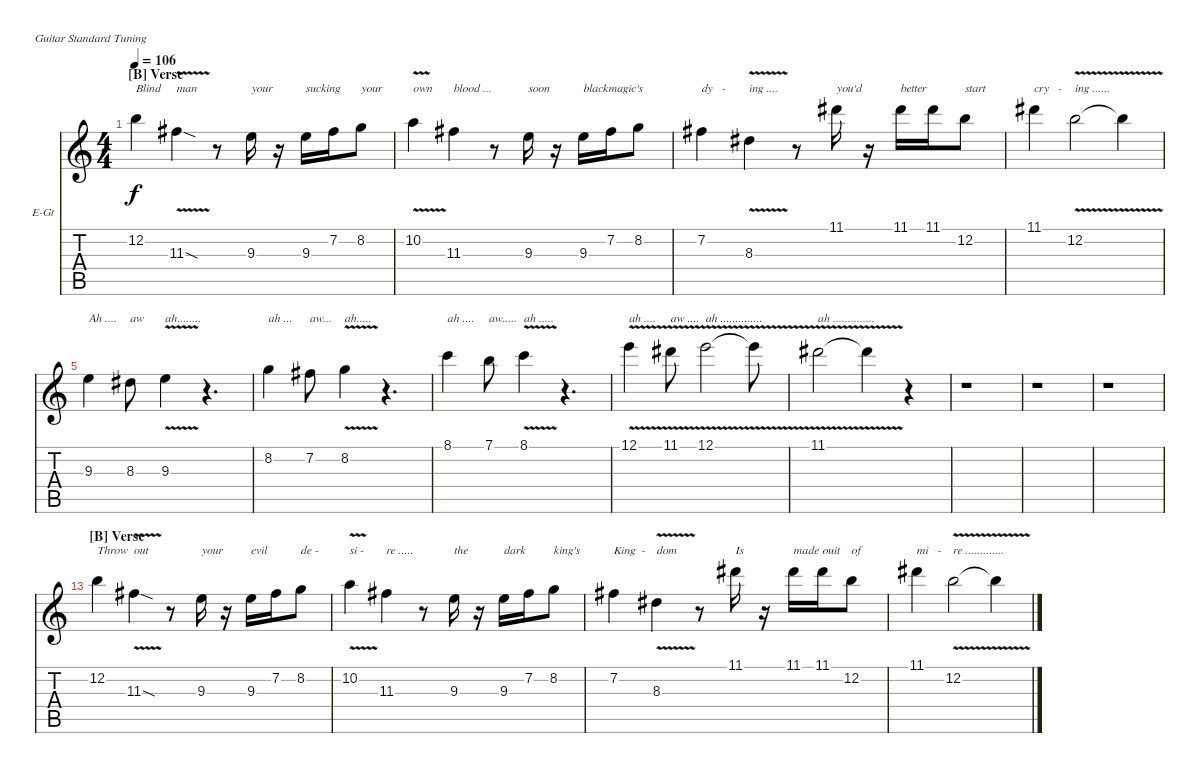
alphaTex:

\bracketExtendMode nobrackets
\firstSystemTrackNameOrientation horizontal
\otherSystemsTrackNameOrientation horizontal
\defaultBarNumberDisplay FirstOfSystem
\track ("Claus Meine" "E-Gt") {instrument distortionguitar}
\staff {score tabs}
\tuning (E4 B3 G3 D3 A2 E2)
\ts (4 4)
\section ("B" "Verse")
\tempo 106
\clef g2
\ks c
12.2.4{txt "Blind" dy f} 11.3{v sod}.4{txt "man"} r.8 9.3.16{txt "your"} r.16 9.3.16{txt "sucking"} 7.2.16 8.2.8{txt "your"} |
10.2{v}.4{txt "own"} 11.3.4{txt "blood ..."} r.8 9.3.16{txt "soon"} r.16 9.3.16{txt "blackmagic's"} 7.2.16 8.2.8 |
\scale
0.513486 7.2.4{txt "dy   -"} 8.3{v}.4{txt "ing ...."} r.8 11.1.16{txt "you'd"} r.16 11.1.16{txt "better"} 11.1.16 12.2.8{txt "start"} |
\scale
0.485821 11.1.4{txt "cry   -"} 12.2{v}.2{txt "ing ......"} 12.2{t}.4 |
9.3.4{txt "Ah ...."} 8.3.8{txt "aw"} 9.3{v}.4{txt "ah........"} r.4{d} |
8.2.4{txt "ah ..."} 7.2.8{txt "aw..."} 8.2{v}.4{txt "ah....."} r.4{d} |
8.1.4{txt "ah ...."} 7.1.8{txt "aw....."} 8.1{v}.4{txt "ah ....."} r.4{d} |
12.1{v}.4{txt "ah ...."} 11.1{v}.8{txt "aw ...."} 12.1{v}.2{txt "ah .............."} 12.1{v t}.8 |
\scale
0.513342 11.1{v}.2{txt "ah .............."} 11.1{v t}.4 r.4 |
\scale
0.486077 r.1 |
r.1 |
r.1 |
\section ("B" "Verse")
\scale
0.483359 12.2.4{txt "Throw"} 11.3{v sod}.4{txt "out"} r.8 9.3.16{txt "your"} r.16 9.3.16{txt "evil"} 7.2.16 8.2.8{txt "de -"} |
\scale
0.516772 10.2{v}.4{txt "si -"} 11.3.4{txt "re ....."} r.8 9.3.16{txt "the"} r.16 9.3.16{txt "dark"} 7.2.16 8.2.8{txt "king's"} |
\scale
0.633088 7.2.4{txt "King  -"} 8.3{v}.4{txt "dom"} r.8 11.1.16{txt "Is"} r.16 11.1.16{txt "made"} 11.1.16{txt "ouit"} 12.2.8{txt "of"} |
\scale
0.365271 11.1.4{txt "mi   -"} 12.2{v}.2{txt "re ............."} 12.2{t}.4
